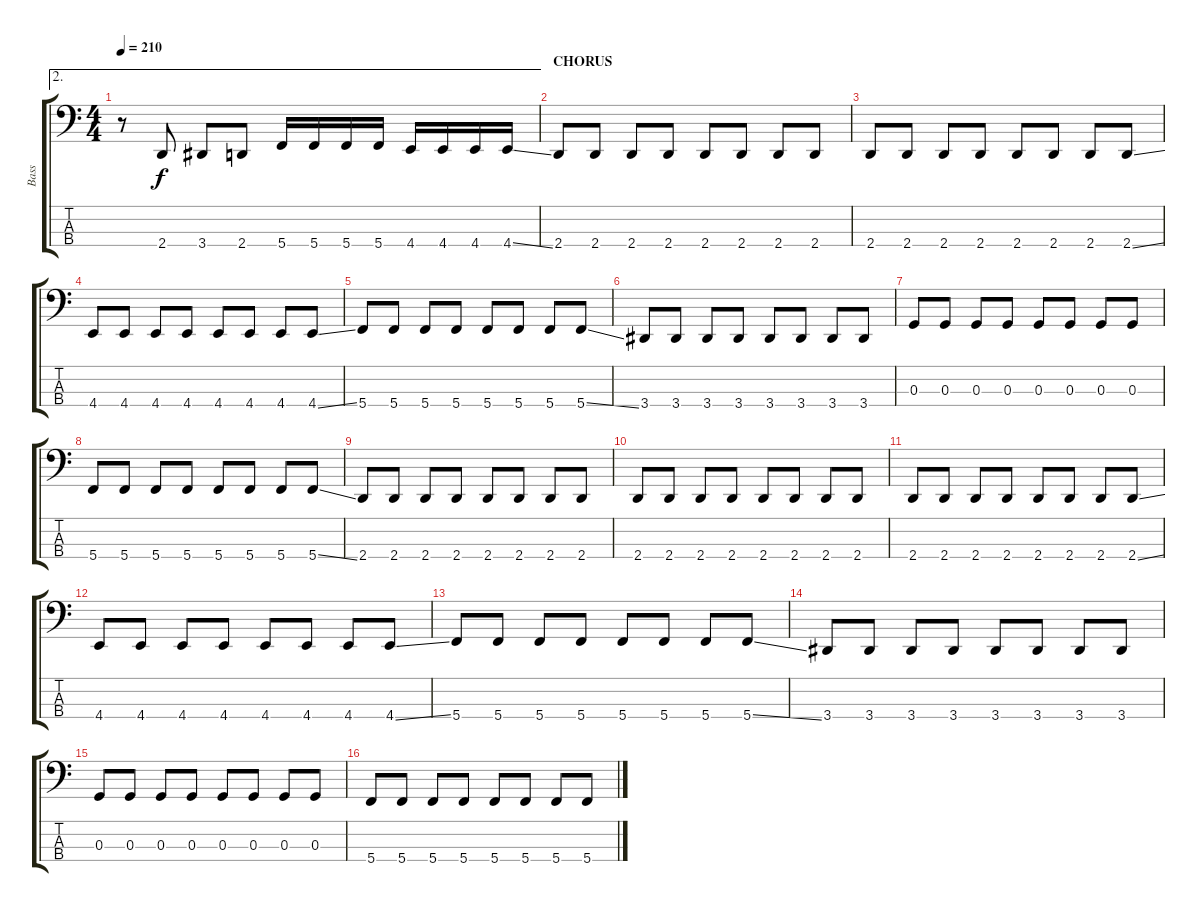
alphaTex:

\track ("Bass" "Bass") {instrument electricbasspick}
\staff {score tabs}
\tuning (F2 C2 G1 C1) {hide}
\ae 2
\ts (4 4)
\tempo 210
\clef f4
\ks c
r.8{dy f} 2.4.8 3.4.8 2.4.8 5.4.16 5.4.16 5.4.16 5.4.16 4.4.16 4.4.16 4.4.16 4.4{ss}.16 |
\section ("" "CHORUS")
2.4.8 2.4.8 2.4.8 2.4.8 2.4.8 2.4.8 2.4.8 2.4.8 |
2.4.8 2.4.8 2.4.8 2.4.8 2.4.8 2.4.8 2.4.8 2.4{ss}.8 |
4.4.8 4.4.8 4.4.8 4.4.8 4.4.8 4.4.8 4.4.8 4.4{ss}.8 |
5.4.8 5.4.8 5.4.8 5.4.8 5.4.8 5.4.8 5.4.8 5.4{ss}.8 |
3.4.8 3.4.8 3.4.8 3.4.8 3.4.8 3.4.8 3.4.8 3.4.8 |
0.3.8 0.3.8 0.3.8 0.3.8 0.3.8 0.3.8 0.3.8 0.3.8 |
5.4.8 5.4.8 5.4.8 5.4.8 5.4.8 5.4.8 5.4.8 5.4{ss}.8 |
2.4.8 2.4.8 2.4.8 2.4.8 2.4.8 2.4.8 2.4.8 2.4.8 |
2.4.8 2.4.8 2.4.8 2.4.8 2.4.8 2.4.8 2.4.8 2.4.8 |
2.4.8 2.4.8 2.4.8 2.4.8 2.4.8 2.4.8 2.4.8 2.4{ss}.8 |
4.4.8 4.4.8 4.4.8 4.4.8 4.4.8 4.4.8 4.4.8 4.4{ss}.8 |
5.4.8 5.4.8 5.4.8 5.4.8 5.4.8 5.4.8 5.4.8 5.4{ss}.8 |
3.4.8 3.4.8 3.4.8 3.4.8 3.4.8 3.4.8 3.4.8 3.4.8 |
0.3.8 0.3.8 0.3.8 0.3.8 0.3.8 0.3.8 0.3.8 0.3.8 |
5.4.8 5.4.8 5.4.8 5.4.8 5.4.8 5.4.8 5.4.8 5.4{ss}.8
